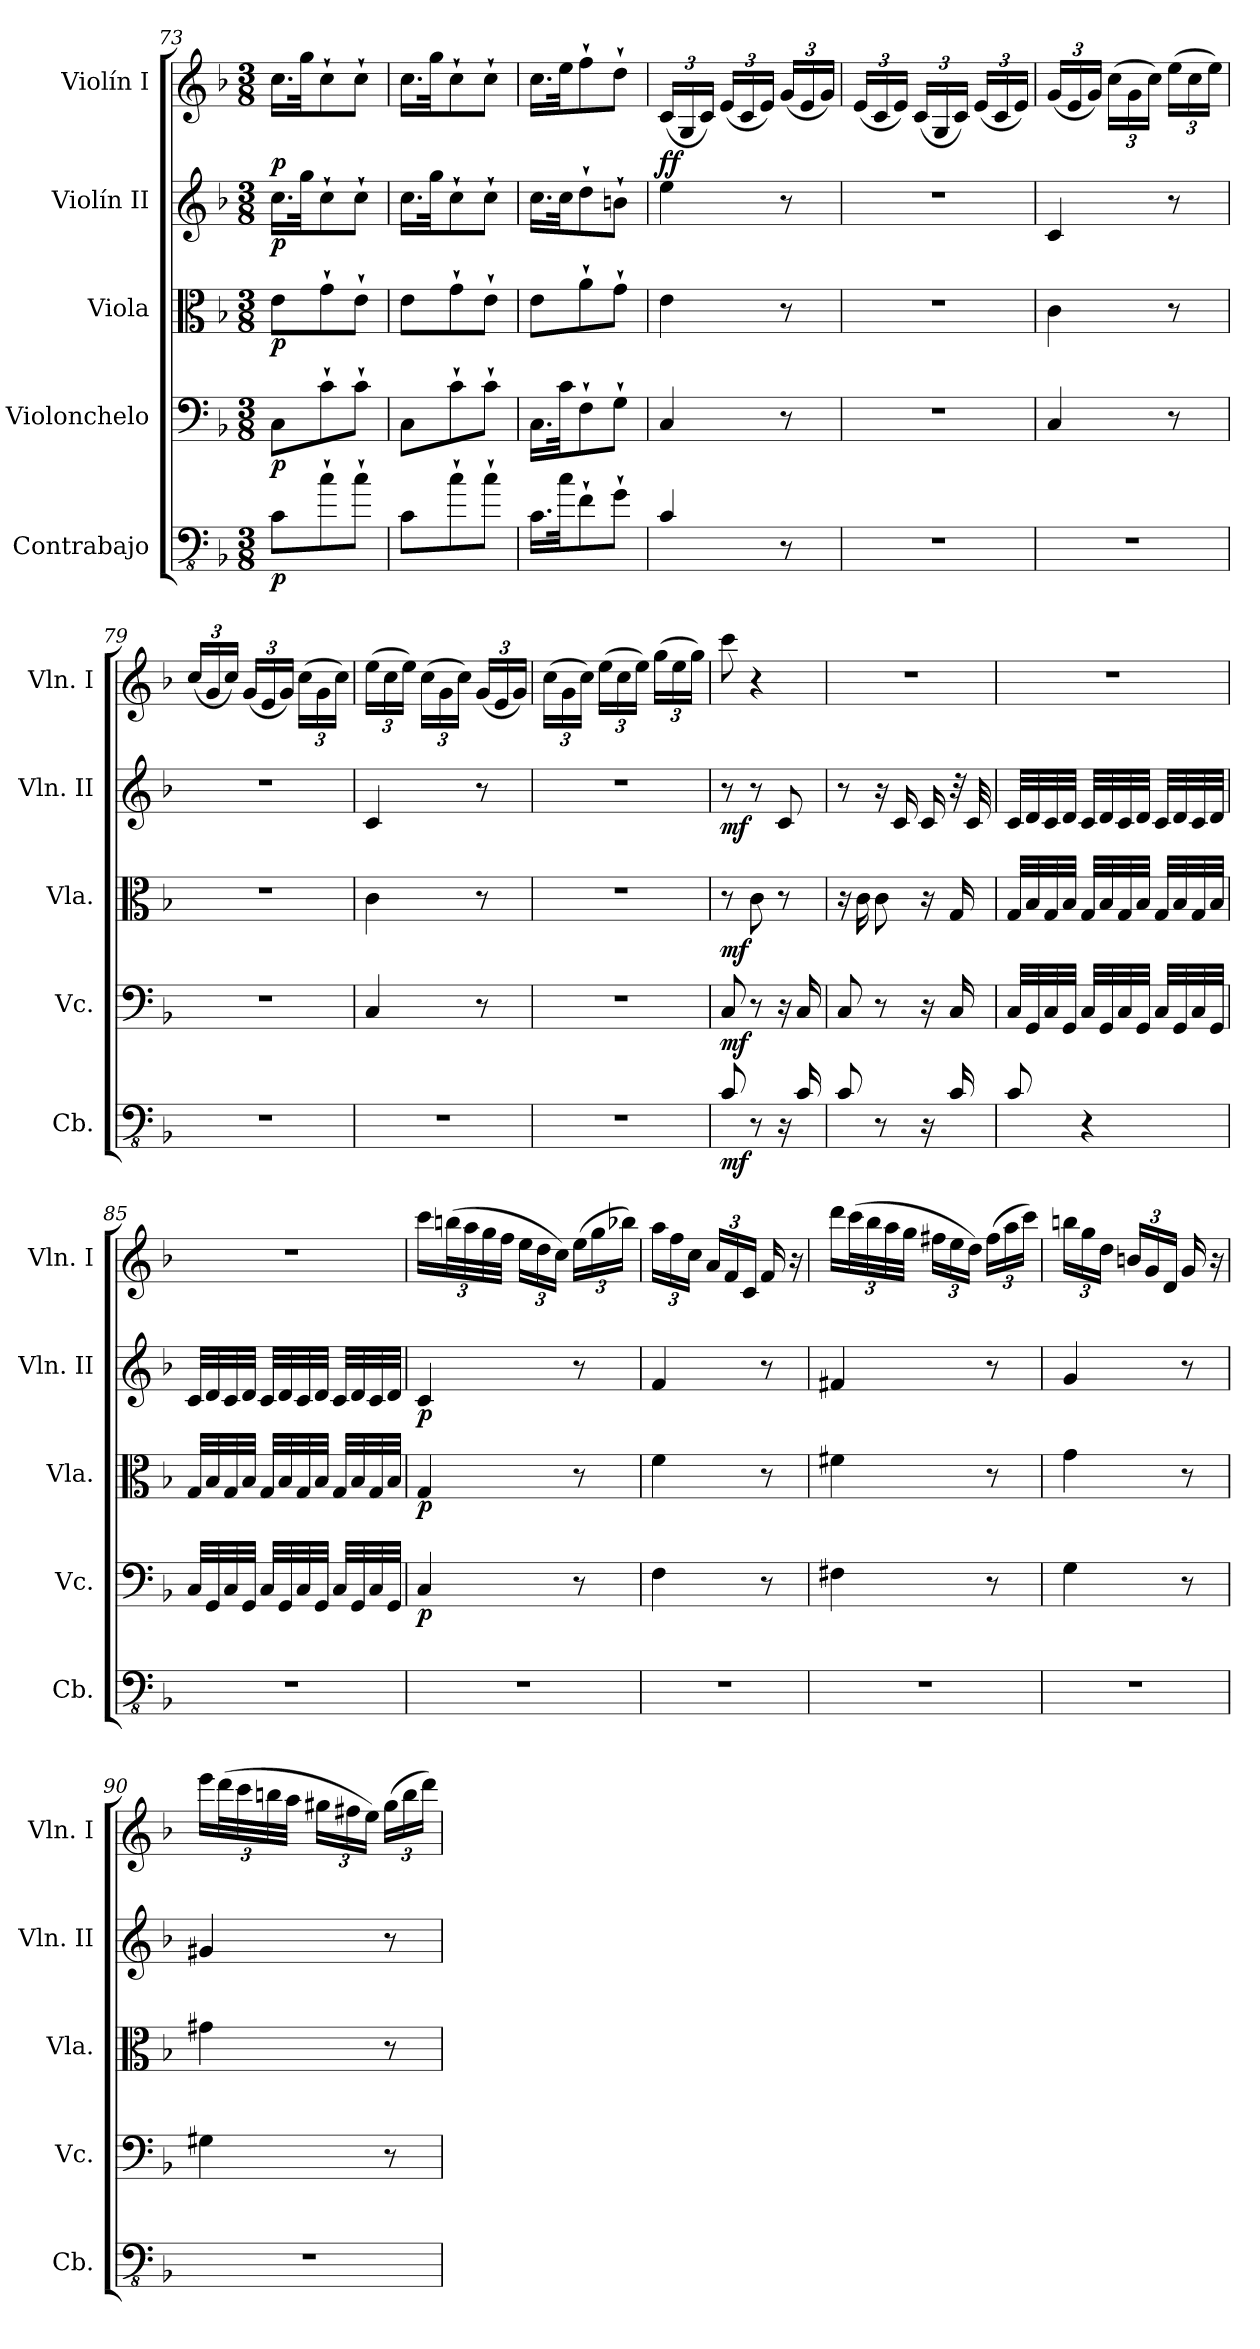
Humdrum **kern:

**kern	**dynam	**kern	**dynam	**kern	**dynam	**kern	**dynam	**kern	**dynam
*part5	*part5	*part4	*part4	*part3	*part3	*part2	*part2	*part1	*part1
*staff5	*staff5	*staff4	*staff4	*staff3	*staff3	*staff2	*staff2	*staff1	*staff1
*I"Contrabajo	*	*I"Violonchelo	*	*I"Viola	*	*I"Violín II	*	*I"Violín I	*
*I'Cb.	*	*I'Vc.	*	*I'Vla.	*	*I'Vln. II	*	*I'Vln. I	*
*clefFv4	*	*clefF4	*	*clefC3	*	*clefG2	*	*clefG2	*
*ITrd7c12	*	*	*	*	*	*	*	*	*
*k[b-]	*	*k[b-]	*	*k[b-]	*	*k[b-]	*	*k[b-]	*
*M3/8	*	*M3/8	*	*M3/8	*	*M3/8	*	*M3/8	*
=73	=73	=73	=73	=73	=73	=73	=73	=73	=73
!	!LO:DY:b	!	!LO:DY:b	!	!LO:DY:b	!	!LO:DY:b	!	!LO:DY:b
8CC\L	p	8C\L	p	8e\L	p	16.cc\LL	p	16.cc\LL	p
.	.	.	.	.	.	32gg\JK	.	32gg\JK	.
8C`\	.	8c`\	.	8g`\	.	8cc`\	.	8cc`\	.
8C`\J	.	8c`\J	.	8e`\J	.	8cc`\J	.	8cc`\J	.
=74	=74	=74	=74	=74	=74	=74	=74	=74	=74
8CC\L	.	8C\L	.	8e\L	.	16.cc\LL	.	16.cc\LL	.
.	.	.	.	.	.	32gg\JK	.	32gg\JK	.
8C`\	.	8c`\	.	8g`\	.	8cc`\	.	8cc`\	.
8C`\J	.	8c`\J	.	8e`\J	.	8cc`\J	.	8cc`\J	.
=75	=75	=75	=75	=75	=75	=75	=75	=75	=75
16.CC\LL	.	16.C\LL	.	8e\L	.	16.cc\LL	.	16.cc\LL	.
32C\JK	.	32c\JK	.	.	.	32cc\JK	.	32ee\JK	.
8FF`\	.	8F`\	.	8a`\	.	8dd`\	.	8ff`\	.
8GG`\J	.	8G`\J	.	8g`\J	.	8bn`\J	.	8dd`\J	.
!!LO:LB:g=z
=76	=76	=76	=76	=76	=76	=76	=76	=76	=76
*	*	*	*	*	*	*	*	*Xbrackettup	*
!	!	!	!	!	!	!	!	!	!LO:DY:b
4CC/	.	4C/	.	4e\	.	4ee\	.	(<24c/LL	ff
.	.	.	.	.	.	.	.	24G/	.
.	.	.	.	.	.	.	.	24c/JJ)	.
.	.	.	.	.	.	.	.	(<24e/LL	.
.	.	.	.	.	.	.	.	24c/	.
.	.	.	.	.	.	.	.	24e/JJ)	.
8r	.	8r	.	8r	.	8r	.	(<24g/LL	.
.	.	.	.	.	.	.	.	24e/	.
.	.	.	.	.	.	.	.	24g/JJ)	.
=77	=77	=77	=77	=77	=77	=77	=77	=77	=77
4.r	.	4.r	.	4.r	.	4.r	.	(<24e/LL	.
.	.	.	.	.	.	.	.	24c/	.
.	.	.	.	.	.	.	.	24e/JJ)	.
.	.	.	.	.	.	.	.	(<24c/LL	.
.	.	.	.	.	.	.	.	24G/	.
.	.	.	.	.	.	.	.	24c/JJ)	.
.	.	.	.	.	.	.	.	(<24e/LL	.
.	.	.	.	.	.	.	.	24c/	.
.	.	.	.	.	.	.	.	24e/JJ)	.
=78	=78	=78	=78	=78	=78	=78	=78	=78	=78
4.r	.	4C/	.	4c\	.	4c/	.	(<24g/LL	.
.	.	.	.	.	.	.	.	24e/	.
.	.	.	.	.	.	.	.	24g/JJ)	.
.	.	.	.	.	.	.	.	(>24cc\LL	.
.	.	.	.	.	.	.	.	24g\	.
.	.	.	.	.	.	.	.	24cc\JJ)	.
.	.	8r	.	8r	.	8r	.	(>24ee\LL	.
.	.	.	.	.	.	.	.	24cc\	.
.	.	.	.	.	.	.	.	24ee\JJ)	.
=79	=79	=79	=79	=79	=79	=79	=79	=79	=79
4.r	.	4.r	.	4.r	.	4.r	.	(<24cc/LL	.
.	.	.	.	.	.	.	.	24g/	.
.	.	.	.	.	.	.	.	24cc/JJ)	.
.	.	.	.	.	.	.	.	(<24g/LL	.
.	.	.	.	.	.	.	.	24e/	.
.	.	.	.	.	.	.	.	24g/JJ)	.
.	.	.	.	.	.	.	.	(>24cc\LL	.
.	.	.	.	.	.	.	.	24g\	.
.	.	.	.	.	.	.	.	24cc\JJ)	.
!!LO:PB:g=z
=80	=80	=80	=80	=80	=80	=80	=80	=80	=80
4.r	.	4C/	.	4c\	.	4c/	.	(>24ee\LL	.
.	.	.	.	.	.	.	.	24cc\	.
.	.	.	.	.	.	.	.	24ee\JJ)	.
.	.	.	.	.	.	.	.	(>24cc\LL	.
.	.	.	.	.	.	.	.	24g\	.
.	.	.	.	.	.	.	.	24cc\JJ)	.
.	.	8r	.	8r	.	8r	.	(<24g/LL	.
.	.	.	.	.	.	.	.	24e/	.
.	.	.	.	.	.	.	.	24g/JJ)	.
=81	=81	=81	=81	=81	=81	=81	=81	=81	=81
4.r	.	4.r	.	4.r	.	4.r	.	(>24cc\LL	.
.	.	.	.	.	.	.	.	24g\	.
.	.	.	.	.	.	.	.	24cc\JJ)	.
.	.	.	.	.	.	.	.	(>24ee\LL	.
.	.	.	.	.	.	.	.	24cc\	.
.	.	.	.	.	.	.	.	24ee\JJ)	.
.	.	.	.	.	.	.	.	(>24gg\LL	.
.	.	.	.	.	.	.	.	24ee\	.
.	.	.	.	.	.	.	.	24gg\JJ)	.
=82	=82	=82	=82	=82	=82	=82	=82	=82	=82
!	!LO:DY:b	!	!LO:DY:b	!	!LO:DY:b	!	!LO:DY:b	!	!
8CC/	mf	8C/	mf	8r	mf	8r	mf	8ccc\	.
8r	.	8r	.	8c\	.	8r	.	4r	.
16r	.	16r	.	8r	.	8c/	.	.	.
16CC/	.	16C/	.	.	.	.	.	.	.
=83	=83	=83	=83	=83	=83	=83	=83	=83	=83
8CC/	.	8C/	.	16r	.	8r	.	4.r	.
.	.	.	.	16c\	.	.	.	.	.
8r	.	8r	.	8c\	.	16r	.	.	.
.	.	.	.	.	.	16c/	.	.	.
16r	.	16r	.	16r	.	16c/	.	.	.
16CC/	.	16C/	.	16G/	.	32r	.	.	.
.	.	.	.	.	.	32c/	.	.	.
!!LO:LB:g=z
=84	=84	=84	=84	=84	=84	=84	=84	=84	=84
8CC/	.	32C/LLL	.	32G/LLL	.	32c/LLL	.	4.r	.
.	.	32GG/	.	32B-/	.	32d/	.	.	.
.	.	32C/	.	32G/	.	32c/	.	.	.
.	.	32GG/JJJ	.	32B-/JJJ	.	32d/JJJ	.	.	.
4r	.	32C/LLL	.	32G/LLL	.	32c/LLL	.	.	.
.	.	32GG/	.	32B-/	.	32d/	.	.	.
.	.	32C/	.	32G/	.	32c/	.	.	.
.	.	32GG/JJJ	.	32B-/JJJ	.	32d/JJJ	.	.	.
.	.	32C/LLL	.	32G/LLL	.	32c/LLL	.	.	.
.	.	32GG/	.	32B-/	.	32d/	.	.	.
.	.	32C/	.	32G/	.	32c/	.	.	.
.	.	32GG/JJJ	.	32B-/JJJ	.	32d/JJJ	.	.	.
=85	=85	=85	=85	=85	=85	=85	=85	=85	=85
4.r	.	32C/LLL	.	32G/LLL	.	32c/LLL	.	4.r	.
.	.	32GG/	.	32B-/	.	32d/	.	.	.
.	.	32C/	.	32G/	.	32c/	.	.	.
.	.	32GG/JJJ	.	32B-/JJJ	.	32d/JJJ	.	.	.
.	.	32C/LLL	.	32G/LLL	.	32c/LLL	.	.	.
.	.	32GG/	.	32B-/	.	32d/	.	.	.
.	.	32C/	.	32G/	.	32c/	.	.	.
.	.	32GG/JJJ	.	32B-/JJJ	.	32d/JJJ	.	.	.
.	.	32C/LLL	.	32G/LLL	.	32c/LLL	.	.	.
.	.	32GG/	.	32B-/	.	32d/	.	.	.
.	.	32C/	.	32G/	.	32c/	.	.	.
.	.	32GG/JJJ	.	32B-/JJJ	.	32d/JJJ	.	.	.
=86	=86	=86	=86	=86	=86	=86	=86	=86	=86
!	!	!	!LO:DY:b	!	!LO:DY:b	!	!LO:DY:b	!	!
4.r	.	4C/	p	4G/	p	4c/	p	24ccc\LL	.
.	.	.	.	.	.	.	.	(>48bbn\L	.
.	.	.	.	.	.	.	.	48aa\	.
.	.	.	.	.	.	.	.	48gg\	.
.	.	.	.	.	.	.	.	48ff\JJJ	.
.	.	.	.	.	.	.	.	24ee\LL	.
.	.	.	.	.	.	.	.	24dd\	.
.	.	.	.	.	.	.	.	24cc\JJ)	.
.	.	8r	.	8r	.	8r	.	(>24ee\LL	.
.	.	.	.	.	.	.	.	24gg\	.
.	.	.	.	.	.	.	.	24bb-X\JJ)	.
!!LO:PB:g=z
=87	=87	=87	=87	=87	=87	=87	=87	=87	=87
4.r	.	4F\	.	4f\	.	4f/	.	24aa\LL	.
.	.	.	.	.	.	.	.	24ff\	.
.	.	.	.	.	.	.	.	24cc\JJ	.
.	.	.	.	.	.	.	.	24a/LL	.
.	.	.	.	.	.	.	.	24f/	.
.	.	.	.	.	.	.	.	24c/JJ	.
.	.	8r	.	8r	.	8r	.	16f/	.
.	.	.	.	.	.	.	.	16r	.
=88	=88	=88	=88	=88	=88	=88	=88	=88	=88
4.r	.	4F#X\	.	4f#X\	.	4f#X/	.	24ddd\LL	.
.	.	.	.	.	.	.	.	(>48ccc\L	.
.	.	.	.	.	.	.	.	48bb-\	.
.	.	.	.	.	.	.	.	48aa\	.
.	.	.	.	.	.	.	.	48gg\JJJ	.
.	.	.	.	.	.	.	.	24ff#X\LL	.
.	.	.	.	.	.	.	.	24ee\	.
.	.	.	.	.	.	.	.	24dd\JJ)	.
.	.	8r	.	8r	.	8r	.	(>24ff#\LL	.
.	.	.	.	.	.	.	.	24aa\	.
.	.	.	.	.	.	.	.	24ccc\JJ)	.
=89	=89	=89	=89	=89	=89	=89	=89	=89	=89
4.r	.	4G\	.	4g\	.	4g/	.	24bbn\LL	.
.	.	.	.	.	.	.	.	24gg\	.
.	.	.	.	.	.	.	.	24dd\JJ	.
.	.	.	.	.	.	.	.	24bn/LL	.
.	.	.	.	.	.	.	.	24g/	.
.	.	.	.	.	.	.	.	24d/JJ	.
.	.	8r	.	8r	.	8r	.	16g/	.
.	.	.	.	.	.	.	.	16r	.
!!LO:LB:g=z
=90	=90	=90	=90	=90	=90	=90	=90	=90	=90
4.r	.	4G#X\	.	4g#X\	.	4g#X/	.	24eee\LL	.
.	.	.	.	.	.	.	.	(>48ddd\L	.
.	.	.	.	.	.	.	.	48ccc\	.
.	.	.	.	.	.	.	.	48bbn\	.
.	.	.	.	.	.	.	.	48aa\JJJ	.
.	.	.	.	.	.	.	.	24gg#X\LL	.
.	.	.	.	.	.	.	.	24ff#X\	.
.	.	.	.	.	.	.	.	24ee\JJ)	.
.	.	8r	.	8r	.	8r	.	(>24gg#\LL	.
.	.	.	.	.	.	.	.	24bb\	.
.	.	.	.	.	.	.	.	24ddd\JJ)	.
=	=	=	=	=	=	=	=	=	=
*-	*-	*-	*-	*-	*-	*-	*-	*-	*-
